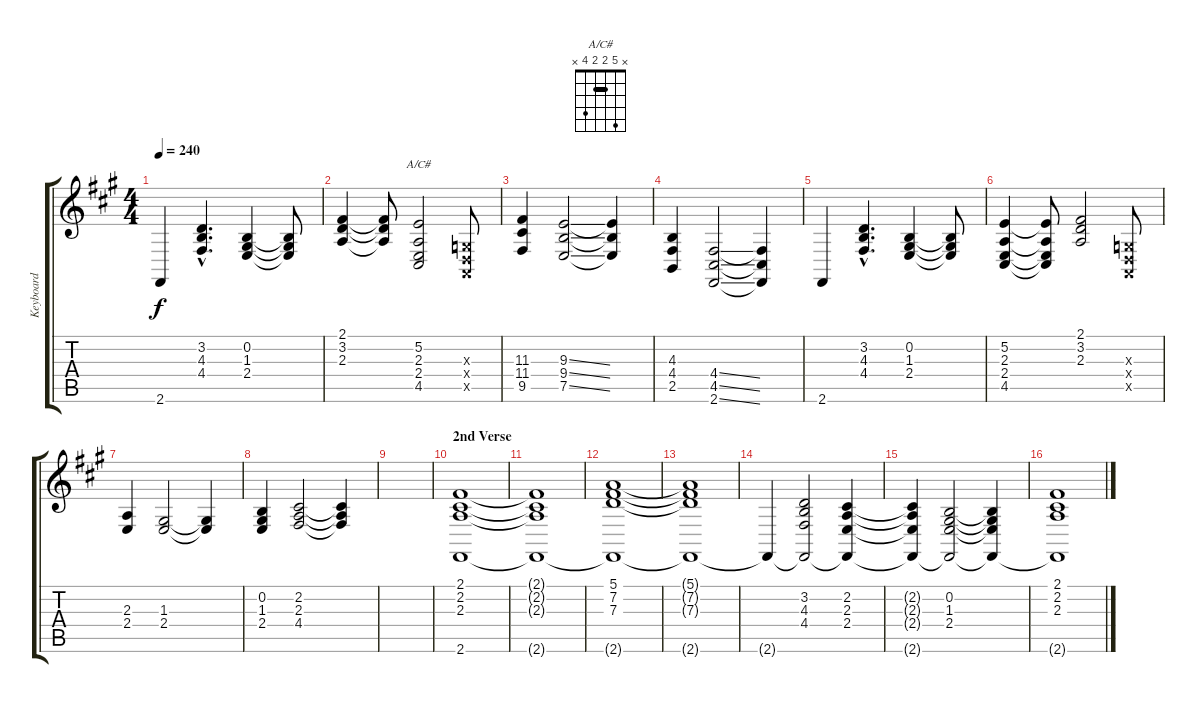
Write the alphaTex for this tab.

\track ("Keyboard" "Keyboard") {instrument stringensemble1}
\staff {score tabs}
\tuning (E4 B3 G3 D3 A2 E2) {hide}
\chord ("A/C#" x 5 2 2 4 x) {barre 2}
\ts (4 4)
\tempo 240
\clef g2
\ks a
2.6.4{dy f} (3.2{hac} 4.3{hac} 4.4{hac}).4{d} (0.2 1.3 2.4).4 (0.2{t} 1.3{t} 2.4{t}).8 |
(2.1 3.2 2.3).4 (2.1{t} 3.2{t} 2.3{t}).8 (5.2 2.3 2.4 4.5).2{ch "A/C#"} (0.3{x} 0.4{x} 0.5{x}).8 |
(11.3 11.4 9.5).4 (9.3{ss} 9.4{ss} 7.5{ss}).2 (9.3{t} 9.4{t} 7.5{t}).4 |
(4.3 4.4 2.5).4 (4.4{ss} 4.5{ss} 2.6{ss}).2 (4.4{t} 4.5{t} 2.6{t}).4 |
2.6.4 (3.2{hac} 4.3{hac} 4.4{hac}).4{d} (0.2 1.3 2.4).4 (0.2{t} 1.3{t} 2.4{t}).8 |
(5.2 2.3 2.4 4.5).4 (5.2{t} 2.3{t} 2.4{t} 4.5{t}).8 (2.1 3.2 2.3).2 (0.3{x} 0.4{x} 0.5{x}).8 |
(2.3 2.4).4 (1.3 2.4).2 (1.3{t} 2.4{t}).4 |
(0.2 1.3 2.4).4 (2.2 2.3 4.4).2 (2.2{t} 2.3{t} 4.4{t}).4 |
|
\section ("" "2nd Verse")
(2.1 2.2 2.3 2.6).1 |
(2.1{t} 2.2{t} 2.3{t} 2.6{t}).1 |
(5.1 7.2 7.3 2.6{t}).1 |
(5.1{t} 7.2{t} 7.3{t} 2.6{t}).1 |
2.6{t}.4 (3.2 4.3 4.4 2.6{t}).2 (2.2 2.3 2.4 2.6{t}).4 |
(2.2{t} 2.3{t} 2.4{t} 2.6{t}).4 (0.2 1.3 2.4 2.6{t}).2 (0.2{t} 1.3{t} 2.4{t} 2.6{t}).4 |
(2.1 2.2 2.3 2.6{t}).1
